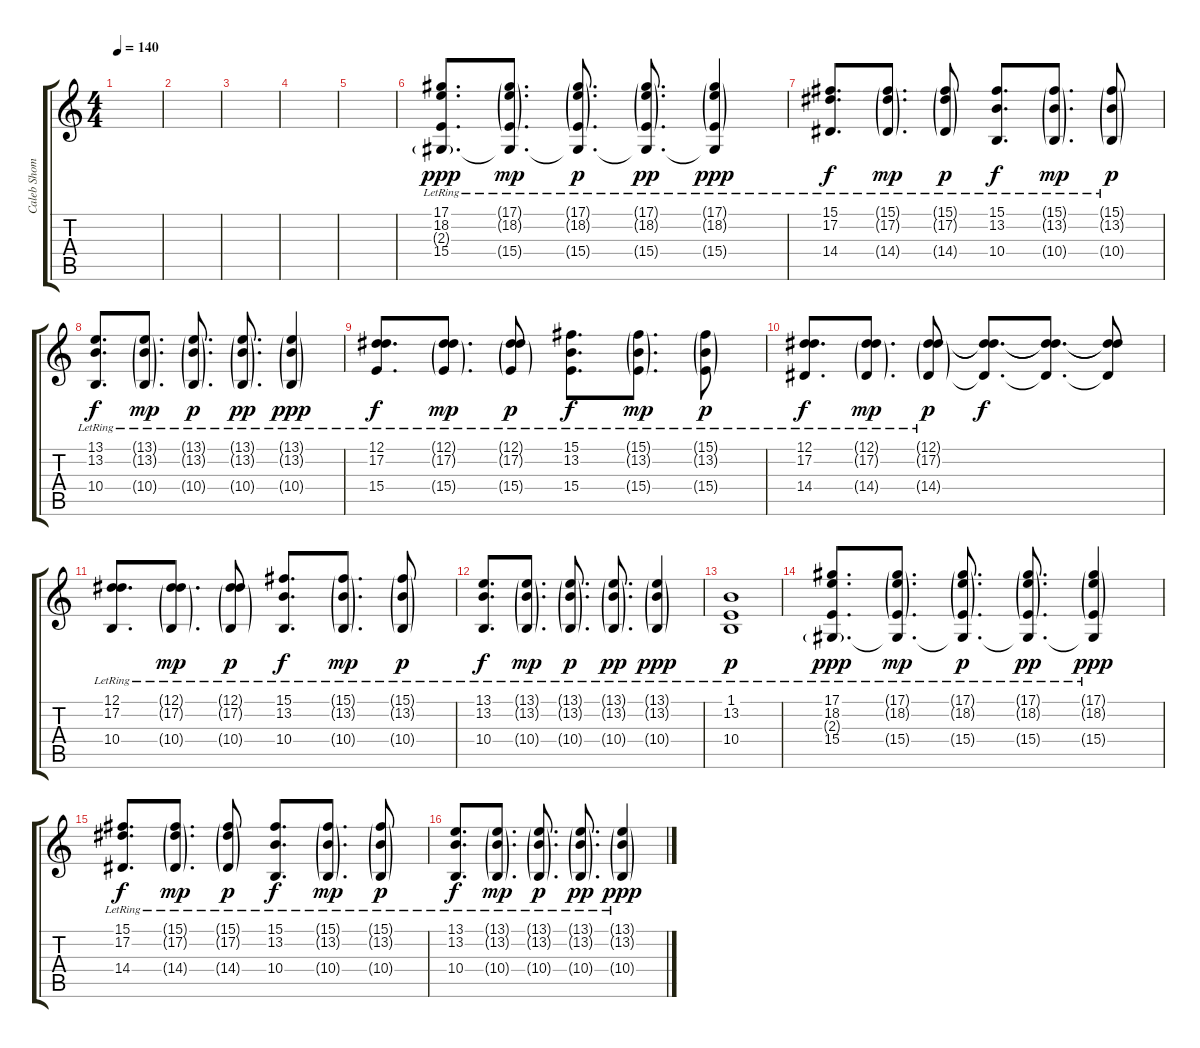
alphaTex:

\track ("Caleb Shomo" "Caleb Shom") {instrument lead2sawtooth}
\staff {score tabs}
\tuning (Eb4 Bb3 Gb3 Db3 Ab2 Db2) {hide}
\ts (4 4)
\tempo 140
\clef g2
\ks c
|
|
|
|
|
(17.1{lr} 18.2{lr} 2.3{g lr} 15.4{lr}).8{d dy ppp volume 15 instrument acousticgrandpiano} (17.1{g lr} 18.2{g lr} 2.3{t} 15.4{g lr}).8{d dy mp} (17.1{g lr} 18.2{g lr} 2.3{t} 15.4{g lr}).8{d dy p} (17.1{g lr} 18.2{g lr} 2.3{t} 15.4{g lr}).8{d dy pp} (17.1{g lr} 18.2{g lr} 2.3{t} 15.4{g lr}).4{dy ppp} |
(15.1{lr} 17.2{lr} 14.4{lr}).8{d dy f} (15.1{g lr} 17.2{g lr} 14.4{g lr}).8{d dy mp} (15.1{g lr} 17.2{g lr} 14.4{g lr}).8{dy p} (15.1{lr} 13.2{lr} 10.4{lr}).8{d dy f} (15.1{g lr} 13.2{g lr} 10.4{g lr}).8{d dy mp} (15.1{g lr} 13.2{g lr} 10.4{g lr}).8{dy p} |
(13.1{lr} 13.2{lr} 10.4{lr}).8{d dy f} (13.1{g lr} 13.2{g lr} 10.4{g lr}).8{d dy mp} (13.1{g lr} 13.2{g lr} 10.4{g lr}).8{d dy p} (13.1{g lr} 13.2{g lr} 10.4{g lr}).8{d dy pp} (13.1{g lr} 13.2{g lr} 10.4{g lr}).4{dy ppp} |
(12.1{lr} 17.2{lr} 15.4{lr}).8{d dy f} (12.1{g lr} 17.2{g lr} 15.4{g lr}).8{d dy mp} (12.1{g lr} 17.2{g lr} 15.4{g lr}).8{dy p} (15.1{lr} 13.2{lr} 15.4{lr}).8{d dy f} (15.1{g lr} 13.2{g lr} 15.4{g lr}).8{d dy mp} (15.1{g lr} 13.2{g lr} 15.4{g lr}).8{dy p} |
(12.1{lr} 17.2{lr} 14.4{lr}).8{d dy f} (12.1{g lr} 17.2{g lr} 14.4{g lr}).8{d dy mp} (12.1{g lr} 17.2{g lr} 14.4{g lr}).8{dy p} (12.1{t} 17.2{t} 14.4{t}).8{d dy f} (12.1{t} 17.2{t} 14.4{t}).8{d} (12.1{t} 17.2{t} 14.4{t}).8 |
(12.1{lr} 17.2{lr} 10.4{lr}).8{d} (12.1{g lr} 17.2{g lr} 10.4{g lr}).8{d dy mp} (12.1{g lr} 17.2{g lr} 10.4{g lr}).8{dy p} (15.1{lr} 13.2{lr} 10.4{lr}).8{d dy f} (15.1{g lr} 13.2{g lr} 10.4{g lr}).8{d dy mp} (15.1{g lr} 13.2{g lr} 10.4{g lr}).8{dy p} |
(13.1{lr} 13.2{lr} 10.4{lr}).8{d dy f} (13.1{g lr} 13.2{g lr} 10.4{g lr}).8{d dy mp} (13.1{g lr} 13.2{g lr} 10.4{g lr}).8{d dy p} (13.1{g lr} 13.2{g lr} 10.4{g lr}).8{d dy pp} (13.1{g lr} 13.2{g lr} 10.4{g lr}).4{dy ppp} |
(1.1{lr} 13.2{lr} 10.4{lr}).1{dy p} |
(17.1{lr} 18.2{lr} 2.3{g lr} 15.4{lr}).8{d dy ppp} (17.1{g lr} 18.2{g lr} 2.3{t} 15.4{g lr}).8{d dy mp} (17.1{g lr} 18.2{g lr} 2.3{t} 15.4{g lr}).8{d dy p} (17.1{g lr} 18.2{g lr} 2.3{t} 15.4{g lr}).8{d dy pp} (17.1{g lr} 18.2{g lr} 2.3{t} 15.4{g lr}).4{dy ppp} |
(15.1{lr} 17.2{lr} 14.4{lr}).8{d dy f} (15.1{g lr} 17.2{g lr} 14.4{g lr}).8{d dy mp} (15.1{g lr} 17.2{g lr} 14.4{g lr}).8{dy p} (15.1{lr} 13.2{lr} 10.4{lr}).8{d dy f} (15.1{g lr} 13.2{g lr} 10.4{g lr}).8{d dy mp} (15.1{g lr} 13.2{g lr} 10.4{g lr}).8{dy p} |
(13.1{lr} 13.2{lr} 10.4{lr}).8{d dy f} (13.1{g lr} 13.2{g lr} 10.4{g lr}).8{d dy mp} (13.1{g lr} 13.2{g lr} 10.4{g lr}).8{d dy p} (13.1{g lr} 13.2{g lr} 10.4{g lr}).8{d dy pp} (13.1{g lr} 13.2{g lr} 10.4{g lr}).4{dy ppp}
